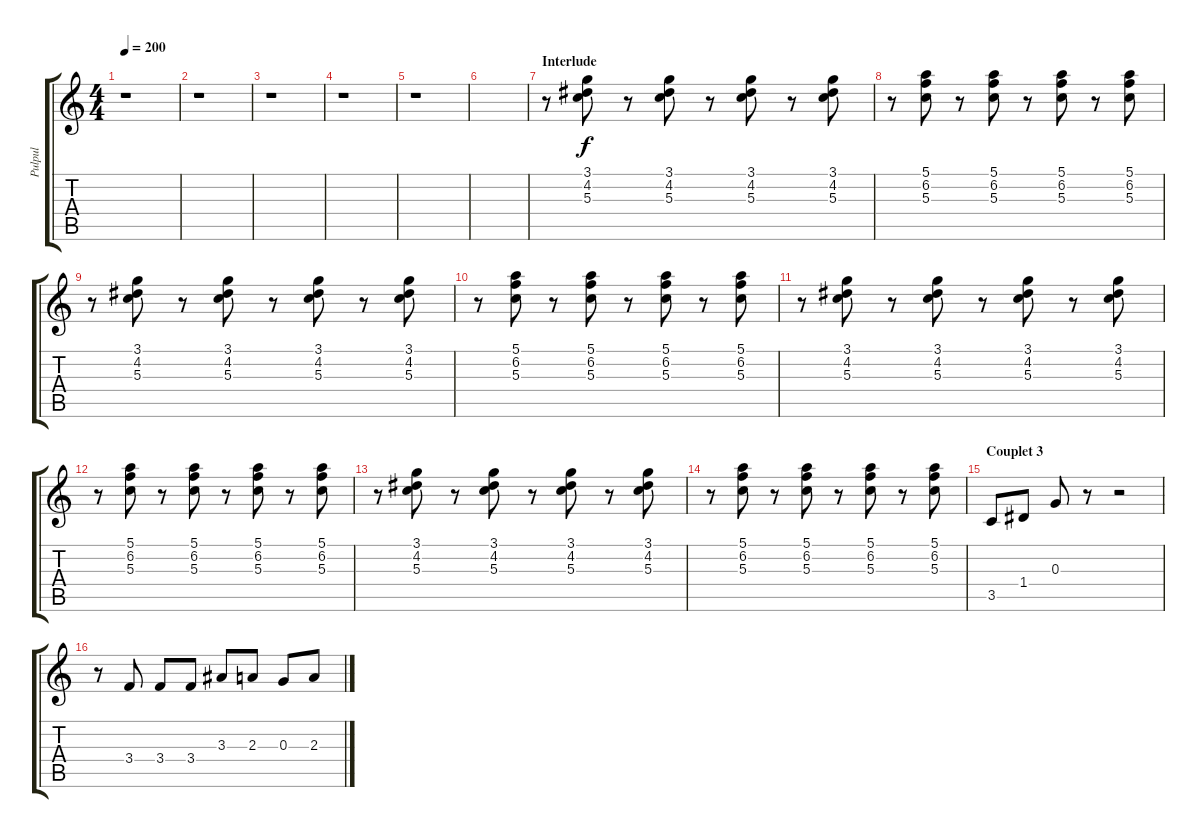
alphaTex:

\track ("Pulpul" "Pulpul") {instrument electricguitarmuted}
\staff {score tabs}
\tuning (E4 B3 G3 D3 A2 E2) {hide}
\ts (4 4)
\tempo 200
\clef g2
\ks c
r.1{dy f} |
r.1 |
r.1 |
r.1 |
r.1 |
|
\section ("" "Interlude")
r.8 (3.1 4.2 5.3).8 r.8 (3.1 4.2 5.3).8 r.8 (3.1 4.2 5.3).8 r.8 (3.1 4.2 5.3).8 |
r.8 (5.1 6.2 5.3).8 r.8 (5.1 6.2 5.3).8 r.8 (5.1 6.2 5.3).8 r.8 (5.1 6.2 5.3).8 |
r.8 (3.1 4.2 5.3).8 r.8 (3.1 4.2 5.3).8 r.8 (3.1 4.2 5.3).8 r.8 (3.1 4.2 5.3).8 |
r.8 (5.1 6.2 5.3).8 r.8 (5.1 6.2 5.3).8 r.8 (5.1 6.2 5.3).8 r.8 (5.1 6.2 5.3).8 |
r.8 (3.1 4.2 5.3).8 r.8 (3.1 4.2 5.3).8 r.8 (3.1 4.2 5.3).8 r.8 (3.1 4.2 5.3).8 |
r.8 (5.1 6.2 5.3).8 r.8 (5.1 6.2 5.3).8 r.8 (5.1 6.2 5.3).8 r.8 (5.1 6.2 5.3).8 |
r.8 (3.1 4.2 5.3).8 r.8 (3.1 4.2 5.3).8 r.8 (3.1 4.2 5.3).8 r.8 (3.1 4.2 5.3).8 |
r.8 (5.1 6.2 5.3).8 r.8 (5.1 6.2 5.3).8 r.8 (5.1 6.2 5.3).8 r.8 (5.1 6.2 5.3).8 |
\section ("" "Couplet 3")
3.5.8 1.4.8 0.3.8 r.8 r.2 |
r.8 3.4.8 3.4.8 3.4.8 3.3.8 2.3.8 0.3.8 2.3.8
